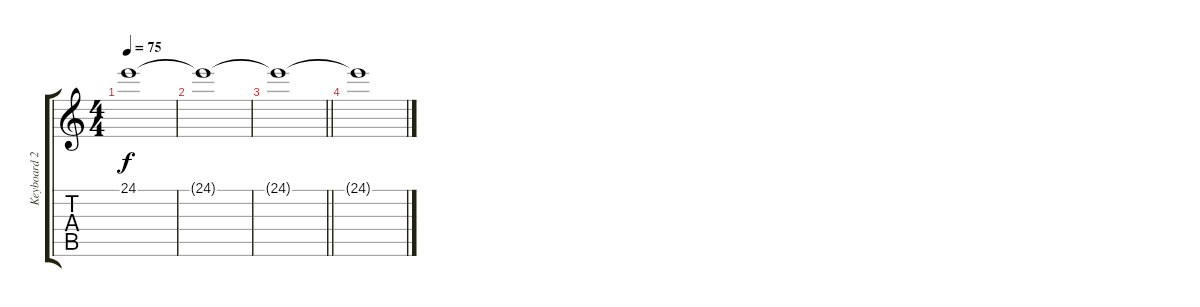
\track ("Keyboard 2 - David" "Keyboard 2") {instrument synthvoice}
\staff {score tabs}
\tuning (E4 B3 G3 D3 A2 E2) {hide}
\ts (4 4)
\tempo 75
\clef g2
\ks c
24.1{t}.1{dy f} |
24.1{t}.1 |
\barLineRight lightlight
24.1{t}.1 |
24.1{t}.1
